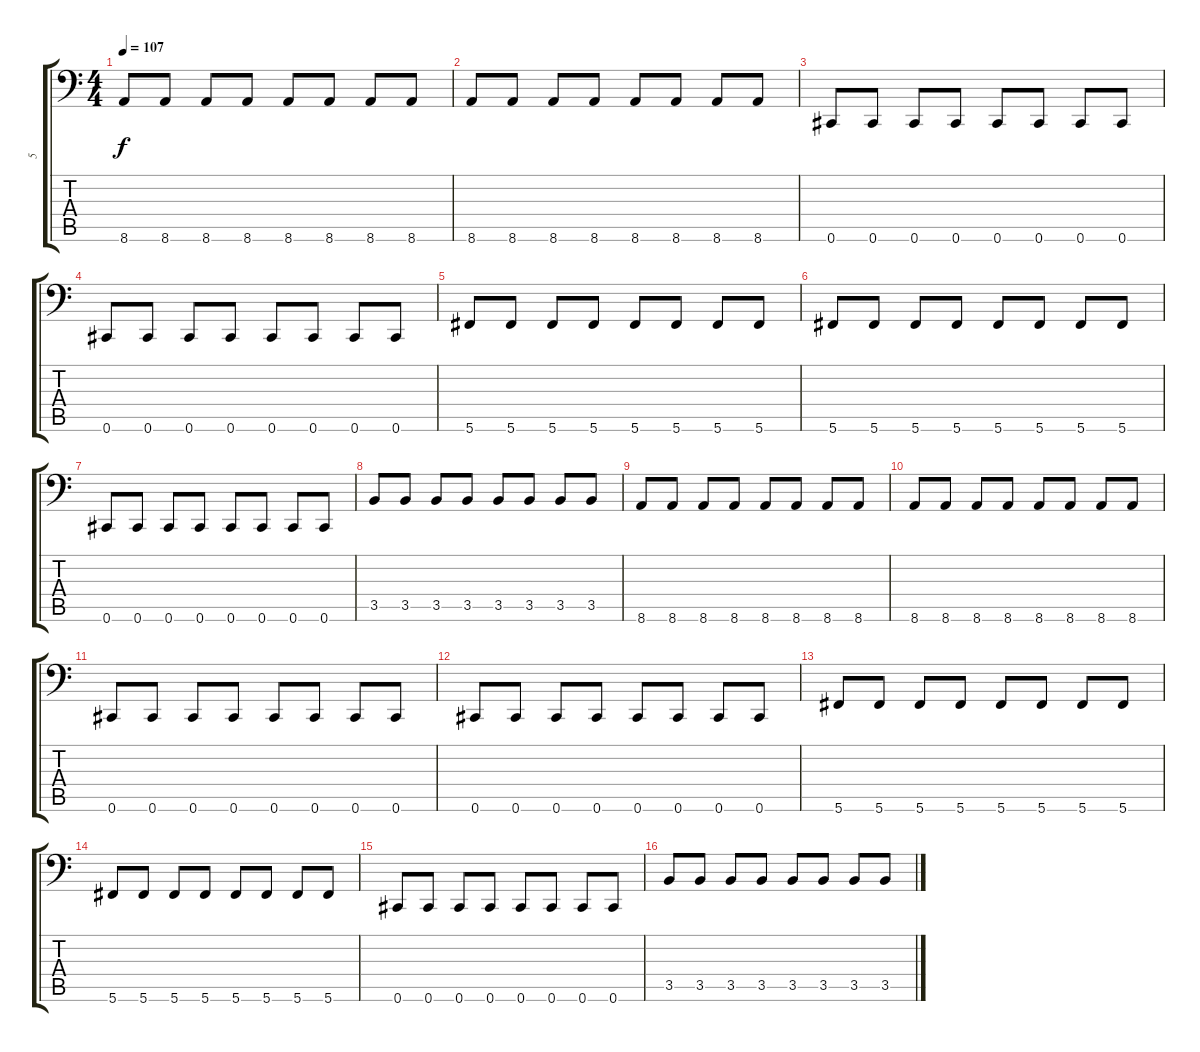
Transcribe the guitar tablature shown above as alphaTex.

\track ("5" "5") {instrument electricbasspick}
\staff {score tabs}
\tuning (Eb3 Bb2 Gb2 Db2 Ab1 Db1) {hide}
\ts (4 4)
\tempo 107
\clef f4
\ks c
8.6.8{dy f volume 12} 8.6.8 8.6.8 8.6.8 8.6.8 8.6.8 8.6.8 8.6.8 |
8.6.8 8.6.8 8.6.8 8.6.8 8.6.8 8.6.8 8.6.8 8.6.8 |
0.6.8 0.6.8 0.6.8 0.6.8 0.6.8 0.6.8 0.6.8 0.6.8 |
0.6.8 0.6.8 0.6.8 0.6.8 0.6.8 0.6.8 0.6.8 0.6.8 |
5.6.8 5.6.8 5.6.8 5.6.8 5.6.8 5.6.8 5.6.8 5.6.8 |
5.6.8 5.6.8 5.6.8 5.6.8 5.6.8 5.6.8 5.6.8 5.6.8 |
0.6.8 0.6.8 0.6.8 0.6.8 0.6.8 0.6.8 0.6.8 0.6.8 |
3.5.8 3.5.8 3.5.8 3.5.8 3.5.8 3.5.8 3.5.8 3.5.8 |
8.6.8 8.6.8 8.6.8 8.6.8 8.6.8 8.6.8 8.6.8 8.6.8 |
8.6.8 8.6.8 8.6.8 8.6.8 8.6.8 8.6.8 8.6.8 8.6.8 |
0.6.8 0.6.8 0.6.8 0.6.8 0.6.8 0.6.8 0.6.8 0.6.8 |
0.6.8 0.6.8 0.6.8 0.6.8 0.6.8 0.6.8 0.6.8 0.6.8 |
5.6.8 5.6.8 5.6.8 5.6.8 5.6.8 5.6.8 5.6.8 5.6.8 |
5.6.8 5.6.8 5.6.8 5.6.8 5.6.8 5.6.8 5.6.8 5.6.8 |
0.6.8 0.6.8 0.6.8 0.6.8 0.6.8 0.6.8 0.6.8 0.6.8 |
3.5.8 3.5.8 3.5.8 3.5.8 3.5.8 3.5.8 3.5.8 3.5.8
